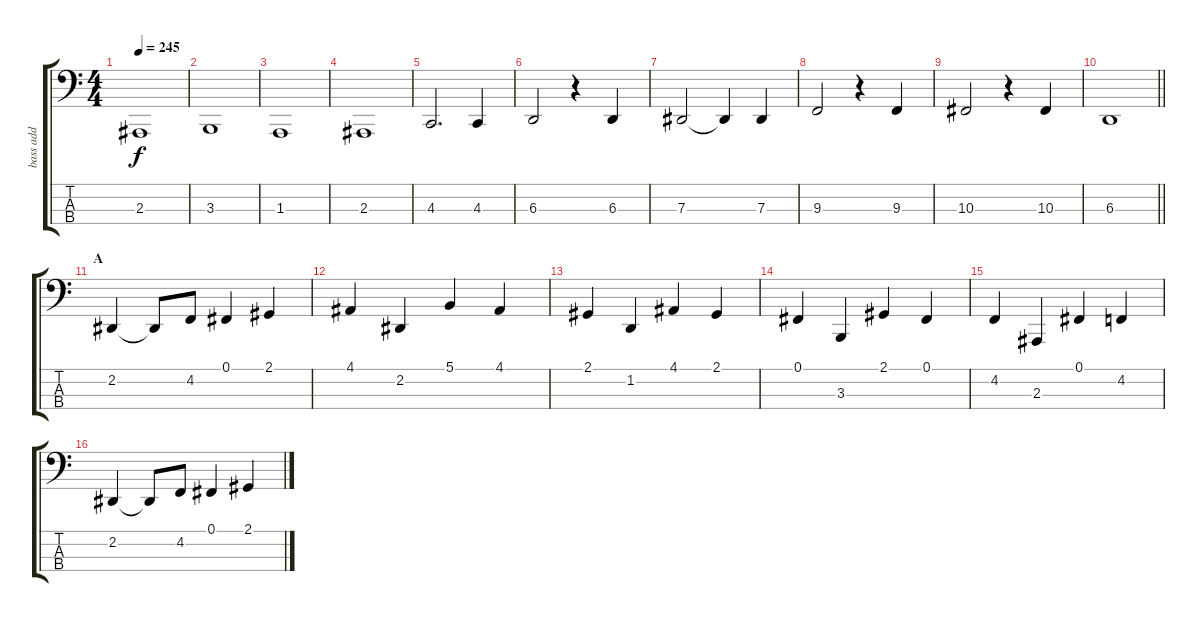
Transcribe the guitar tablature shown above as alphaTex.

\track ("bass add" "bass add") {instrument stringensemble1}
\staff {score tabs}
\tuning (Gb2 Db2 Ab1 Eb1) {hide}
\ts (4 4)
\tempo 245
\clef f4
\ks c
2.3.1{dy f} |
3.3.1 |
1.3.1 |
2.3.1 |
4.3.2{d} 4.3.4 |
6.3.2 r.4 6.3.4 |
7.3.2 7.3{t}.4 7.3.4 |
9.3.2 r.4 9.3.4 |
10.3.2 r.4 10.3.4 |
\barLineRight lightlight
6.3.1 |
\section ("" "A")
2.2.4 2.2{t}.8 4.2.8 0.1.4 2.1.4 |
4.1.4 2.2.4 5.1.4 4.1.4 |
2.1.4 1.2.4 4.1.4 2.1.4 |
0.1.4 3.3.4 2.1.4 0.1.4 |
4.2.4 2.3.4 0.1.4 4.2.4 |
2.2.4 2.2{t}.8 4.2.8 0.1.4 2.1.4
